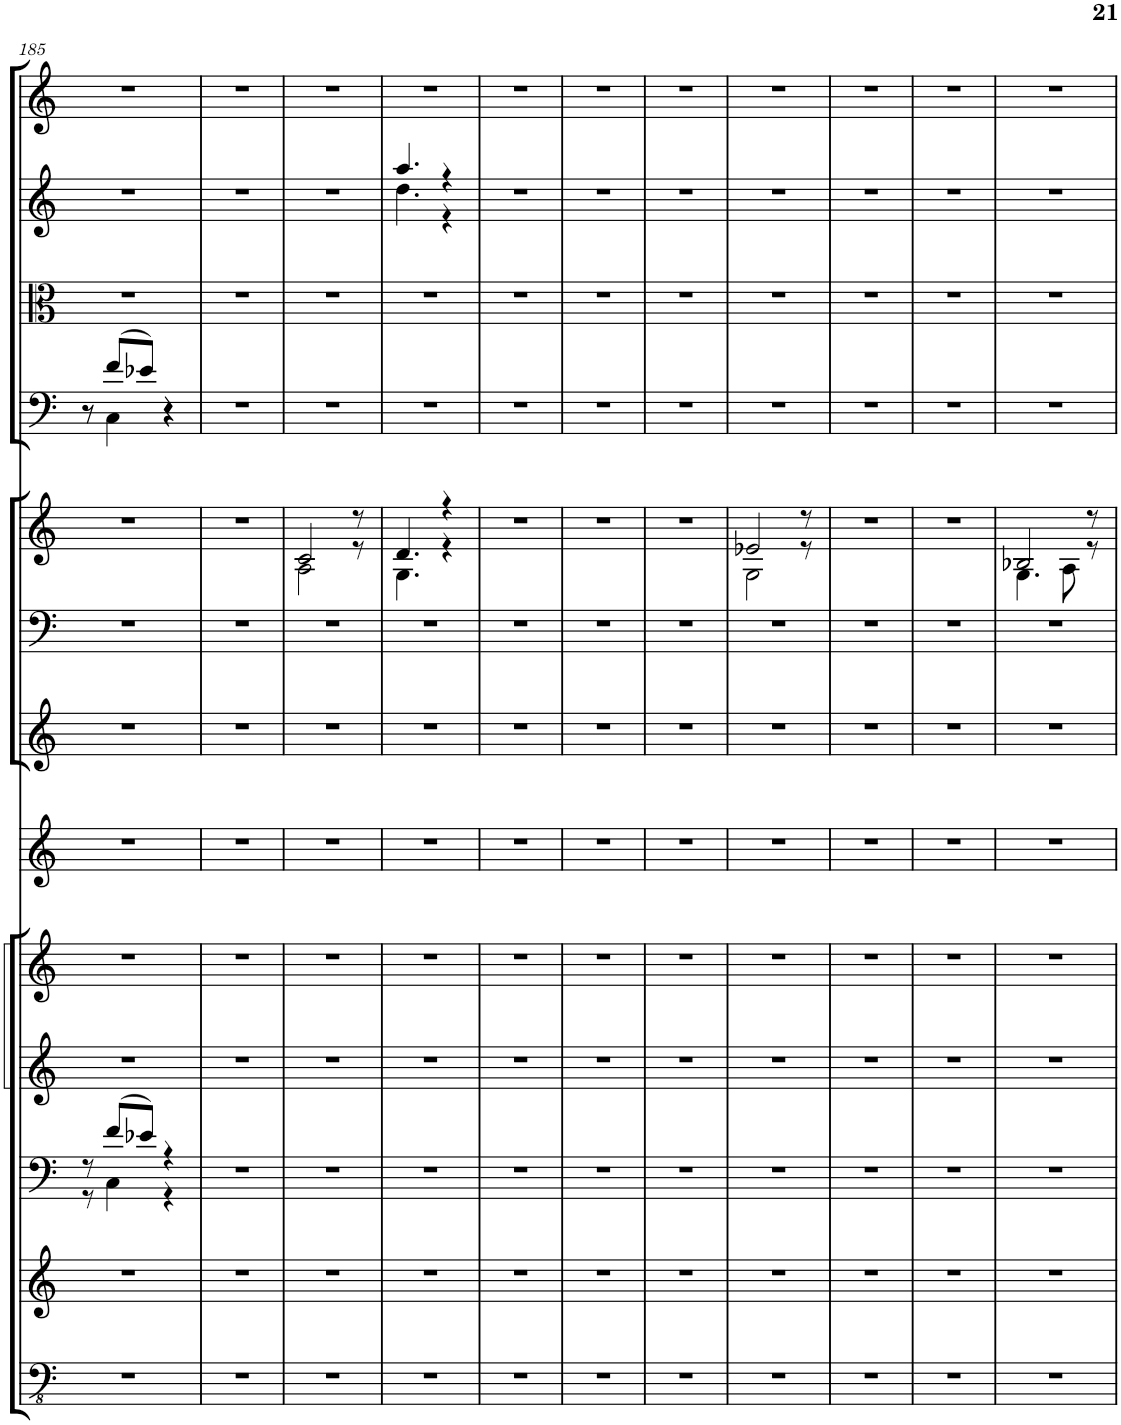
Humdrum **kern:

**kern	**kern	**kern	**kern	**kern	**kern	**kern	**kern	**kern	**kern	**kern	**kern	**kern
*part13	*part12	*part11	*part10	*part9	*part8	*part7	*part6	*part5	*part4	*part3	*part2	*part1
*staff13	*staff12	*staff11	*staff10	*staff9	*staff8	*staff7	*staff6	*staff5	*staff4	*staff3	*staff2	*staff1
*I"Contrabasses	*I"Violoncellos	*I"Violas	*I"Violins 2	*I"Violins 1	*I"Timpani	*I"Tenor Trombone	*I"Trumpet in Bb	*I"Horn in F	*I"Bassoon	*I"Clarinet in Bb	*I"Oboe	*I"Flute
*	*	*	*	*	*I'Timp	*I'Trb	*I'Tpt	*I'Hn	*I'Bsn	*I'Cl	*I'Ob	*I'Fl
!!LO:PB:g=z
*clefFv4	*clefG2	*clefF4	*clefG2	*clefG2	*clefG2	*clefG2	*clefF4	*clefG2	*clefF4	*clefC3	*clefG2	*clefG2
*	*	*	*	*	*	*	*Trd1c2	*Trd4c7	*	*Trd1c2	*	*
*k[]	*k[]	*k[]	*k[]	*k[]	*k[]	*k[]	*k[]	*k[]	*k[]	*k[]	*k[]	*k[]
*M5/8	*M5/8	*M5/8	*M5/8	*M5/8	*M5/8	*M5/8	*M5/8	*M5/8	*M5/8	*M5/8	*M5/8	*M5/8
=185	=185	=185	=185	=185	=185	=185	=185	=185	=185	=185	=185	=185
*	*	*^	*	*	*	*	*	*	*^	*	*	*
8%5r	8%5r	8r	8r	8%5r	8%5r	8%5r	8%5r	8%5r	8%5r	8r	8r	8%5r	8%5r	8%5r
.	.	(8f/L	4C\	.	.	.	.	.	.	(8f/L	4C\	.	.	.
.	.	8e-X/J)	.	.	.	.	.	.	.	8e-X/J)	.	.	.	.
.	.	4r	4r	.	.	.	.	.	.	4r	4r	.	.	.
*	*	*v	*v	*	*	*	*	*	*	*v	*v	*	*	*
=186	=186	=186	=186	=186	=186	=186	=186	=186	=186	=186	=186	=186
8%5r	8%5r	8%5r	8%5r	8%5r	8%5r	8%5r	8%5r	8%5r	8%5r	8%5r	8%5r	8%5r
=187	=187	=187	=187	=187	=187	=187	=187	=187	=187	=187	=187	=187
*	*	*	*	*	*	*	*	*^	*	*	*	*
8%5r	8%5r	8%5r	8%5r	8%5r	8%5r	8%5r	8%5r	2c/	2A\	8%5r	8%5r	8%5r	8%5r
.	.	.	.	.	.	.	.	8r	8r	.	.	.	.
=188	=188	=188	=188	=188	=188	=188	=188	=188	=188	=188	=188	=188	=188
*	*	*	*	*	*	*	*	*	*	*	*	*^	*
8%5r	8%5r	8%5r	8%5r	8%5r	8%5r	8%5r	8%5r	4.d/	4.G\	8%5r	8%5r	4.aa/	4.dd\	8%5r
.	.	.	.	.	.	.	.	4r	4r	.	.	4r	4r	.
*	*	*	*	*	*	*	*	*v	*v	*	*	*v	*v	*
=189	=189	=189	=189	=189	=189	=189	=189	=189	=189	=189	=189	=189
8%5r	8%5r	8%5r	8%5r	8%5r	8%5r	8%5r	8%5r	8%5r	8%5r	8%5r	8%5r	8%5r
=190	=190	=190	=190	=190	=190	=190	=190	=190	=190	=190	=190	=190
8%5r	8%5r	8%5r	8%5r	8%5r	8%5r	8%5r	8%5r	8%5r	8%5r	8%5r	8%5r	8%5r
=191	=191	=191	=191	=191	=191	=191	=191	=191	=191	=191	=191	=191
8%5r	8%5r	8%5r	8%5r	8%5r	8%5r	8%5r	8%5r	8%5r	8%5r	8%5r	8%5r	8%5r
=192	=192	=192	=192	=192	=192	=192	=192	=192	=192	=192	=192	=192
*	*	*	*	*	*	*	*	*^	*	*	*	*
8%5r	8%5r	8%5r	8%5r	8%5r	8%5r	8%5r	8%5r	2e-X/	2G\	8%5r	8%5r	8%5r	8%5r
.	.	.	.	.	.	.	.	8r	8r	.	.	.	.
*	*	*	*	*	*	*	*	*v	*v	*	*	*	*
=193	=193	=193	=193	=193	=193	=193	=193	=193	=193	=193	=193	=193
8%5r	8%5r	8%5r	8%5r	8%5r	8%5r	8%5r	8%5r	8%5r	8%5r	8%5r	8%5r	8%5r
=194	=194	=194	=194	=194	=194	=194	=194	=194	=194	=194	=194	=194
8%5r	8%5r	8%5r	8%5r	8%5r	8%5r	8%5r	8%5r	8%5r	8%5r	8%5r	8%5r	8%5r
=195	=195	=195	=195	=195	=195	=195	=195	=195	=195	=195	=195	=195
*	*	*	*	*	*	*	*	*^	*	*	*	*
8%5r	8%5r	8%5r	8%5r	8%5r	8%5r	8%5r	8%5r	2B-X/	4.G\	8%5r	8%5r	8%5r	8%5r
.	.	.	.	.	.	.	.	.	8A\	.	.	.	.
.	.	.	.	.	.	.	.	8r	8r	.	.	.	.
*	*	*	*	*	*	*	*	*v	*v	*	*	*	*
=	=	=	=	=	=	=	=	=	=	=	=	=
*-	*-	*-	*-	*-	*-	*-	*-	*-	*-	*-	*-	*-
